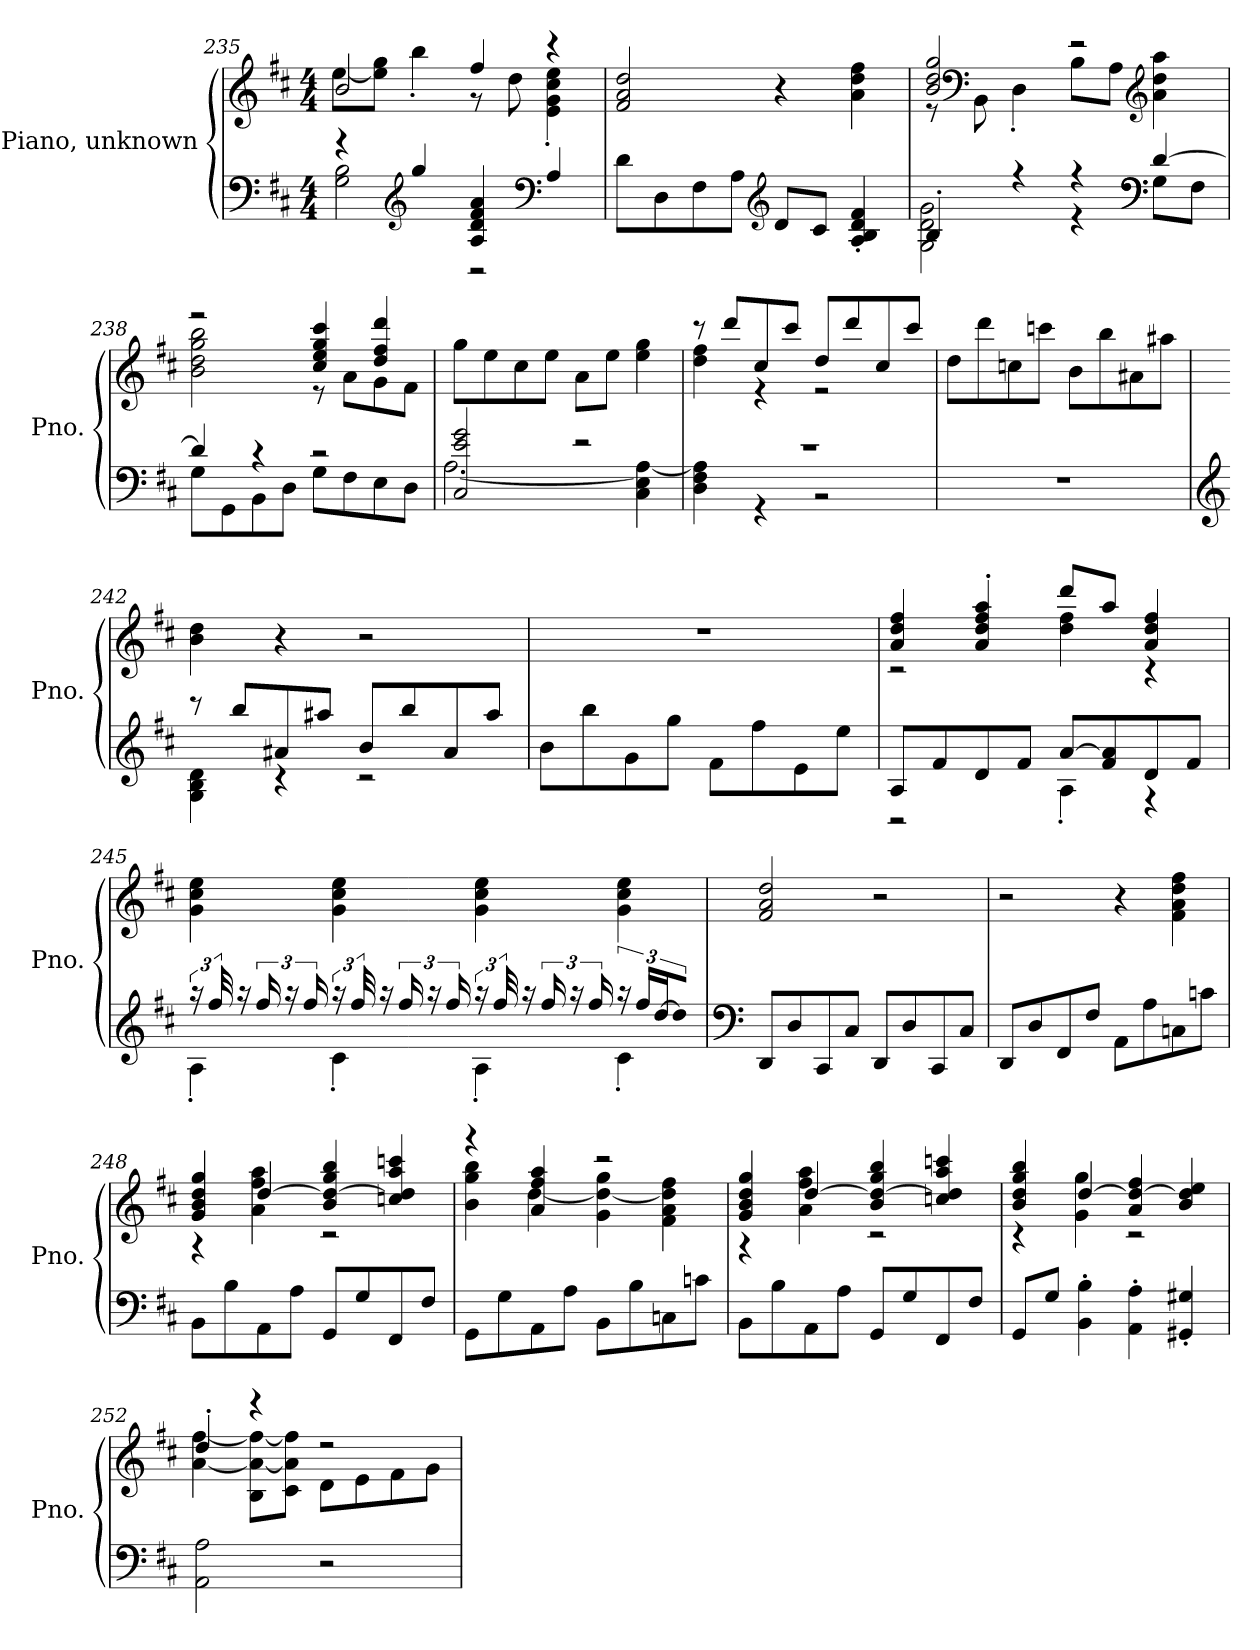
**kern	**kern
*part1	*part1
*staff2	*staff1
*I"Piano, unknown	*
*I'Pno.	*
*clefF4	*clefG2
*k[f#c#]	*k[f#c#]
*M4/4	*M4/4
=235	=235
*^	*^
4r	2G\ 2B\	2b/	[8ee\L
.	.	.	8ee\] 8gg\J
*clefG2	*	*	*
4gg/	.	.	4bb'\
4A/ 4d/ 4f#/ 4a/	2r	4ff#/	8r
.	.	.	8dd\
*clefF4	*	*	*
4A/	.	4r	4e\' 4g\' 4cc#\' 4ee\'
*v	*v	*	*
*	*v	*v
=236	=236
8d\L	2f#/ 2a/ 2dd/
8D\	.
8F#\	.
8A\J	.
*clefG2	*
8d/L	4r
8c#/J	.
4A/' 4B/' 4d/' 4f#/'	4a\ 4dd\ 4ff#\
!!LO:LB:g=z
=237	=237
*^	*^
4B'/	2G\ 2d\ 2g\	2b/ 2dd/ 2gg/	8r
*	*	*clefF4	*
.	.	.	8BB\
4r	.	.	4D'\
4r	4r	2r	8B\L
.	.	.	8A\J
*clefF4	*	*clefG2	*
[4d/	8G\L	.	4a\ 4dd\ 4aa\
.	8F#\J	.	.
=238	=238	=238	=238
4d/]	8G\L	2r	2b\ 2dd\ 2gg\ 2bb\
.	8GG\	.	.
4r	8BB\	.	.
.	8D\J	.	.
2r	8G\L	4cc#/ 4ee/ 4gg/ 4ccc#/	8r
.	8F#\	.	8a\L
.	8E\	4dd/ 4ff#/ 4ddd/	8g\
.	8D\J	.	8f#\J
*	*	*v	*v
=239	=239	=239
2C#/ 2e/ 2g/	[2.A\	8gg\L
.	.	8ee\
.	.	8cc#\
.	.	8ee\J
2r	.	8a\L
.	.	8ee\J
.	4C#\ 4E\ 4A\_	4ee\ 4gg\
=240	=240	=240
*	*	*^
1r	4D\ 4F#\ 4A\]	8r	4dd\ 4ff#\
.	.	8ddd/L	.
.	4r	8cc#/	4r
.	.	8ccc#/J	.
.	2r	8dd/L	2r
.	.	8ddd/	.
.	.	8cc#/	.
.	.	8ccc#/J	.
*v	*v	*	*
*	*v	*v
!!LO:LB:g=z
=241	=241
1r	8dd\L
.	8ddd\
.	8ccn\
.	8cccn\J
.	8b\L
.	8bb\
.	8a#X\
.	8aa#X\J
=242	=242
*clefG2	*
*^	*
8r	4G\ 4B\ 4d\	4b\ 4dd\
8bb/L	.	.
8a#X/	4r	4r
8aa#X/J	.	.
8b/L	2r	2r
8bb/	.	.
8a#/	.	.
8aa#/J	.	.
*v	*v	*
=243	=243
8b\L	1r
8bb\	.
8g\	.
8gg\J	.
8f#\L	.
8ff#\	.
8e\	.
8ee\J	.
=244	=244
*^	*^
8A/L	2r	4a/ 4dd/ 4ff#/	2r
8f#/	.	.	.
8d/	.	4a/' 4dd/' 4ff#/' 4aa/'	.
8f#/J	.	.	.
[8a/L	4A'\	8ddd/L	4dd\ 4ff#\
8f#/ 8a/]	.	8aa/J	.
8d/	4r	4a/ 4dd/ 4ff#/	4r
8f#/J	.	.	.
*	*	*v	*v
!!LO:LB:g=z
=245	=245	=245
24r	4A'\	4g\ 4cc#\ 4ee\
48ff#/	.	.
16r	.	.
24ff#/	.	.
24r	.	.
24ff#/	.	.
24r	4c#'\	4g\ 4cc#\ 4ee\
48ff#/	.	.
16r	.	.
24ff#/	.	.
24r	.	.
24ff#/	.	.
24r	4A'\	4g\ 4cc#\ 4ee\
48ff#/	.	.
16r	.	.
24ff#/	.	.
24r	.	.
24ff#/	.	.
24r	4c#'\	4g\ 4cc#\ 4ee\
24ff#/LL	.	.
[24dd/J	.	.
8dd/J]	.	.
*v	*v	*
=246	=246
*clefF4	*
8DD/L	2f#/ 2a/ 2dd/
8D/	.
8CC#/	.
8C#/J	.
8DD/L	2r
8D/	.
8CC#/	.
8C#/J	.
!!LO:LB:g=z
=247	=247
8DD/L	2r
8D/	.
8FF#/	.
8F#/J	.
8AA\L	4r
8A\	.
8Cn\	4f#\ 4a\ 4dd\ 4ff#\
8cn\J	.
=248	=248
*	*^
8BB\L	4g/ 4b/ 4dd/ 4gg/	4r
8B\	.	.
8AA\	[4dd/	4a\ 4ff#\ 4aa\
8A\J	.	.
8GG/L	4b/ 4dd/_ 4gg/ 4bb/	2r
8G/	.	.
8FF#/	4ccn/ 4dd/] 4aa/ 4cccn/	.
8F#/J	.	.
=249	=249	=249
8GG\L	4r	4b\ 4gg\ 4bb\
8G\	.	.
8AA\	4a/ 4ff#/ 4aa/	[4dd\
8A\J	.	.
8BB\L	2r	4g\ 4dd\_ 4gg\
8B\	.	.
8Cn\	.	4f#\ 4a\ 4dd\] 4ff#\
8cn\J	.	.
=250	=250	=250
8BB\L	4g/ 4b/ 4dd/ 4gg/	4r
8B\	.	.
8AA\	[4dd/	4a\ 4ff#\ 4aa\
8A\J	.	.
8GG/L	4b/ 4dd/_ 4gg/ 4bb/	2r
8G/	.	.
8FF#/	4ccn/ 4dd/] 4aa/ 4cccn/	.
8F#/J	.	.
!!LO:PB:g=z	!!
=251	=251	=251
8GG/L	4b/ 4dd/ 4gg/ 4bb/	4r
8G/J	.	.
4BB\' 4B\'	[4dd/	4g\ 4gg\
4AA\' 4A\'	4a/ 4dd/_ 4ff#/	2r
4GG#X/' 4G#X/'	4b/ 4dd/] 4ee/	.
=252	=252	=252
2AA\ 2A\	4dd'/	[4a\ [4ff#\
.	4r	8B\ 8a\_ 8ff#\_L
.	.	8c#\ 8a\] 8ff#\]J
2r	2r	8d\L
.	.	8e\
.	.	8f#\
.	.	8g\J
*	*v	*v
=	=
*-	*-
